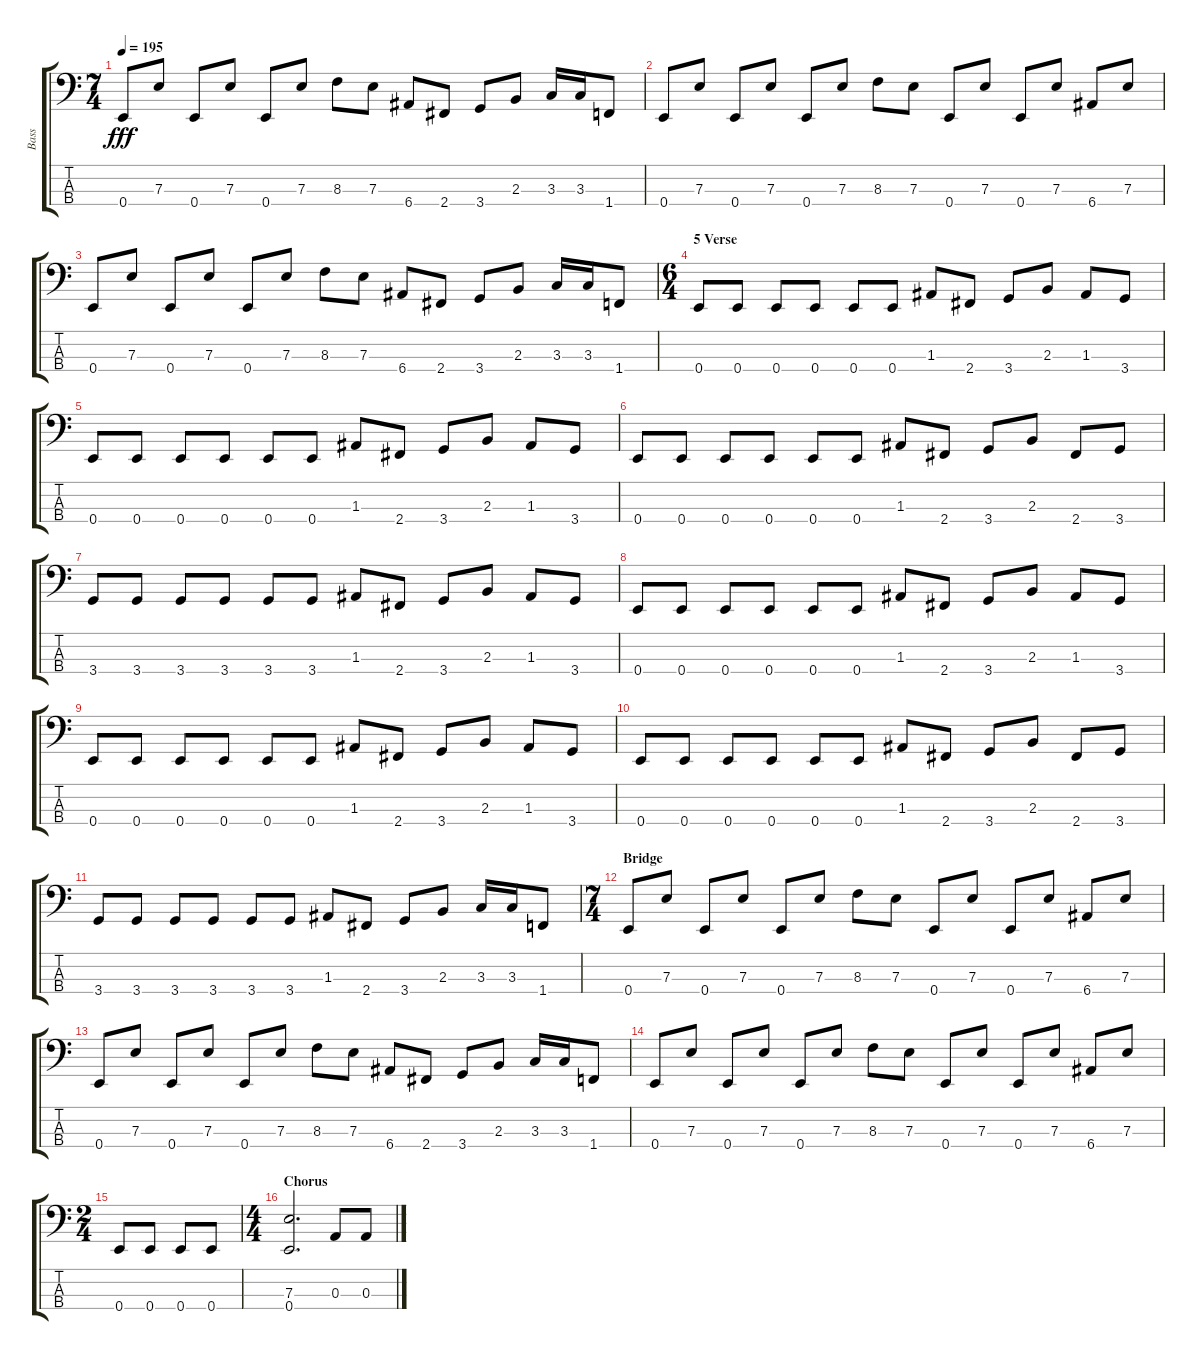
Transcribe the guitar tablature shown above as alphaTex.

\track ("Bass" "Bass") {instrument electricbasspick}
\staff {score tabs}
\tuning (G2 D2 A1 E1) {hide}
\ts (7 4)
\tempo 195
\clef f4
\ks c
0.4.8{dy fff} 7.3.8 0.4.8 7.3.8 0.4.8 7.3.8 8.3.8 7.3.8 6.4.8 2.4.8 3.4.8 2.3.8 3.3.16 3.3.16 1.4.8 |
0.4.8 7.3.8 0.4.8 7.3.8 0.4.8 7.3.8 8.3.8 7.3.8 0.4.8 7.3.8 0.4.8 7.3.8 6.4.8 7.3.8 |
0.4.8 7.3.8 0.4.8 7.3.8 0.4.8 7.3.8 8.3.8 7.3.8 6.4.8 2.4.8 3.4.8 2.3.8 3.3.16 3.3.16 1.4.8 |
\ts (6 4)
\section ("" "5 Verse")
0.4.8 0.4.8 0.4.8 0.4.8 0.4.8 0.4.8 1.3.8 2.4.8 3.4.8 2.3.8 1.3.8 3.4.8 |
0.4.8 0.4.8 0.4.8 0.4.8 0.4.8 0.4.8 1.3.8 2.4.8 3.4.8 2.3.8 1.3.8 3.4.8 |
0.4.8 0.4.8 0.4.8 0.4.8 0.4.8 0.4.8 1.3.8 2.4.8 3.4.8 2.3.8 2.4.8 3.4.8 |
3.4.8 3.4.8 3.4.8 3.4.8 3.4.8 3.4.8 1.3.8 2.4.8 3.4.8 2.3.8 1.3.8 3.4.8 |
0.4.8 0.4.8 0.4.8 0.4.8 0.4.8 0.4.8 1.3.8 2.4.8 3.4.8 2.3.8 1.3.8 3.4.8 |
0.4.8 0.4.8 0.4.8 0.4.8 0.4.8 0.4.8 1.3.8 2.4.8 3.4.8 2.3.8 1.3.8 3.4.8 |
0.4.8 0.4.8 0.4.8 0.4.8 0.4.8 0.4.8 1.3.8 2.4.8 3.4.8 2.3.8 2.4.8 3.4.8 |
3.4.8 3.4.8 3.4.8 3.4.8 3.4.8 3.4.8 1.3.8 2.4.8 3.4.8 2.3.8 3.3.16 3.3.16 1.4.8 |
\ts (7 4)
\section ("" "Bridge")
0.4.8 7.3.8 0.4.8 7.3.8 0.4.8 7.3.8 8.3.8 7.3.8 0.4.8 7.3.8 0.4.8 7.3.8 6.4.8 7.3.8 |
0.4.8 7.3.8 0.4.8 7.3.8 0.4.8 7.3.8 8.3.8 7.3.8 6.4.8 2.4.8 3.4.8 2.3.8 3.3.16 3.3.16 1.4.8 |
0.4.8 7.3.8 0.4.8 7.3.8 0.4.8 7.3.8 8.3.8 7.3.8 0.4.8 7.3.8 0.4.8 7.3.8 6.4.8 7.3.8 |
\ts (2 4)
0.4.8 0.4.8 0.4.8 0.4.8 |
\ts (4 4)
\section ("" "Chorus")
(7.3 0.4).2{d} 0.3.8 0.3.8
